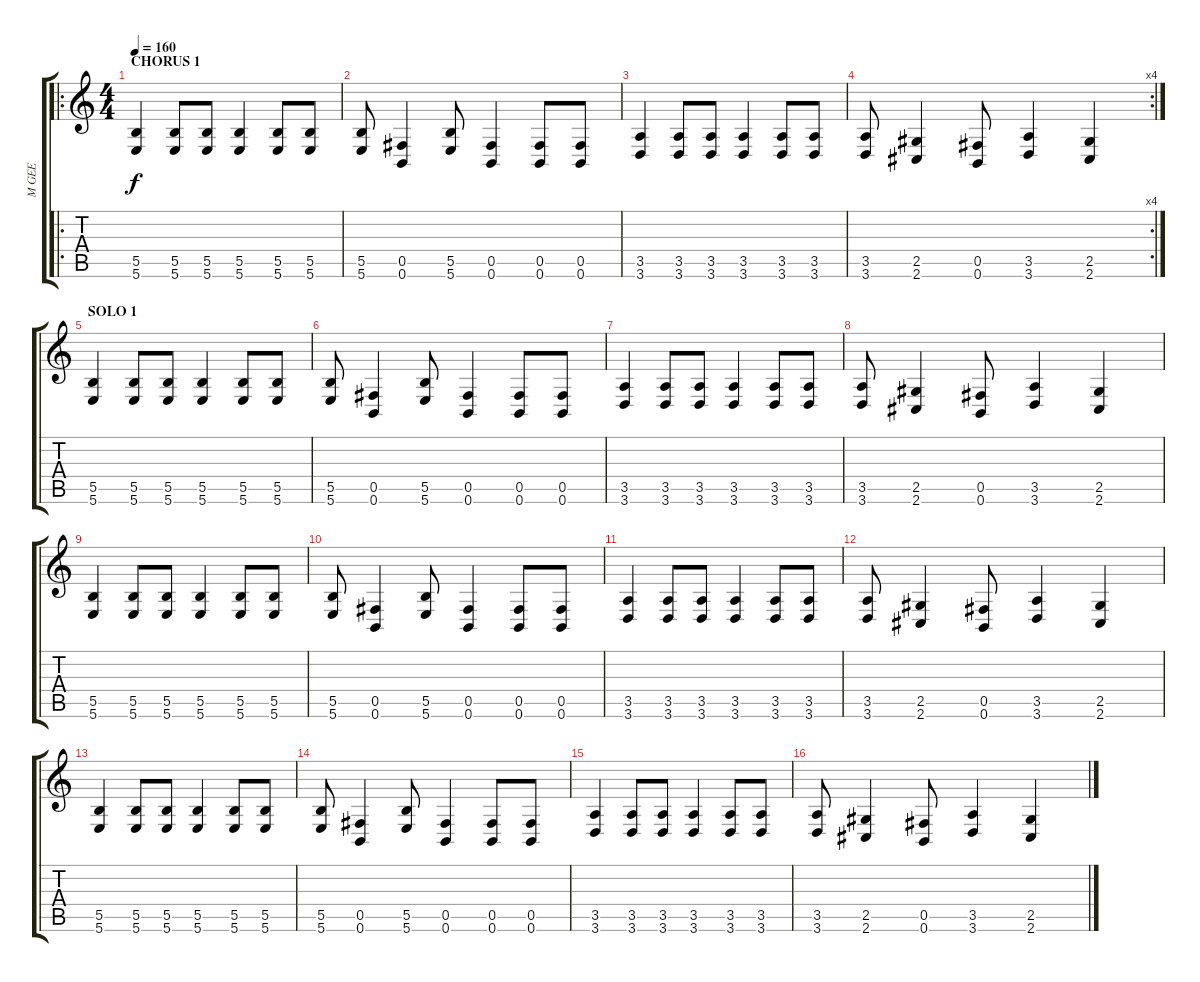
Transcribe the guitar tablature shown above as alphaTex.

\track ("M GEE" "M GEE") {instrument distortionguitar}
\staff {score tabs}
\tuning (Db4 Ab3 E3 B2 Gb2 B1) {hide}
\ro
\ts (4 4)
\section ("" "CHORUS 1")
\tempo 160
\clef g2
\ks c
(5.5 5.6).4{dy f} (5.5 5.6).8 (5.5 5.6).8 (5.5 5.6).4 (5.5 5.6).8 (5.5 5.6).8 |
(5.5 5.6).8 (0.5 0.6).4 (5.5 5.6).8 (0.5 0.6).4 (0.5 0.6).8 (0.5 0.6).8 |
(3.5 3.6).4 (3.5 3.6).8 (3.5 3.6).8 (3.5 3.6).4 (3.5 3.6).8 (3.5 3.6).8 |
\rc 4
(3.5 3.6).8 (2.5 2.6).4 (0.5 0.6).8 (3.5 3.6).4 (2.5 2.6).4 |
\section ("" "SOLO 1")
(5.5 5.6).4 (5.5 5.6).8 (5.5 5.6).8 (5.5 5.6).4 (5.5 5.6).8 (5.5 5.6).8 |
(5.5 5.6).8 (0.5 0.6).4 (5.5 5.6).8 (0.5 0.6).4 (0.5 0.6).8 (0.5 0.6).8 |
(3.5 3.6).4 (3.5 3.6).8 (3.5 3.6).8 (3.5 3.6).4 (3.5 3.6).8 (3.5 3.6).8 |
(3.5 3.6).8 (2.5 2.6).4 (0.5 0.6).8 (3.5 3.6).4 (2.5 2.6).4 |
(5.5 5.6).4 (5.5 5.6).8 (5.5 5.6).8 (5.5 5.6).4 (5.5 5.6).8 (5.5 5.6).8 |
(5.5 5.6).8 (0.5 0.6).4 (5.5 5.6).8 (0.5 0.6).4 (0.5 0.6).8 (0.5 0.6).8 |
(3.5 3.6).4 (3.5 3.6).8 (3.5 3.6).8 (3.5 3.6).4 (3.5 3.6).8 (3.5 3.6).8 |
(3.5 3.6).8 (2.5 2.6).4 (0.5 0.6).8 (3.5 3.6).4 (2.5 2.6).4 |
(5.5 5.6).4 (5.5 5.6).8 (5.5 5.6).8 (5.5 5.6).4 (5.5 5.6).8 (5.5 5.6).8 |
(5.5 5.6).8 (0.5 0.6).4 (5.5 5.6).8 (0.5 0.6).4 (0.5 0.6).8 (0.5 0.6).8 |
(3.5 3.6).4 (3.5 3.6).8 (3.5 3.6).8 (3.5 3.6).4 (3.5 3.6).8 (3.5 3.6).8 |
(3.5 3.6).8 (2.5 2.6).4 (0.5 0.6).8 (3.5 3.6).4 (2.5 2.6).4
